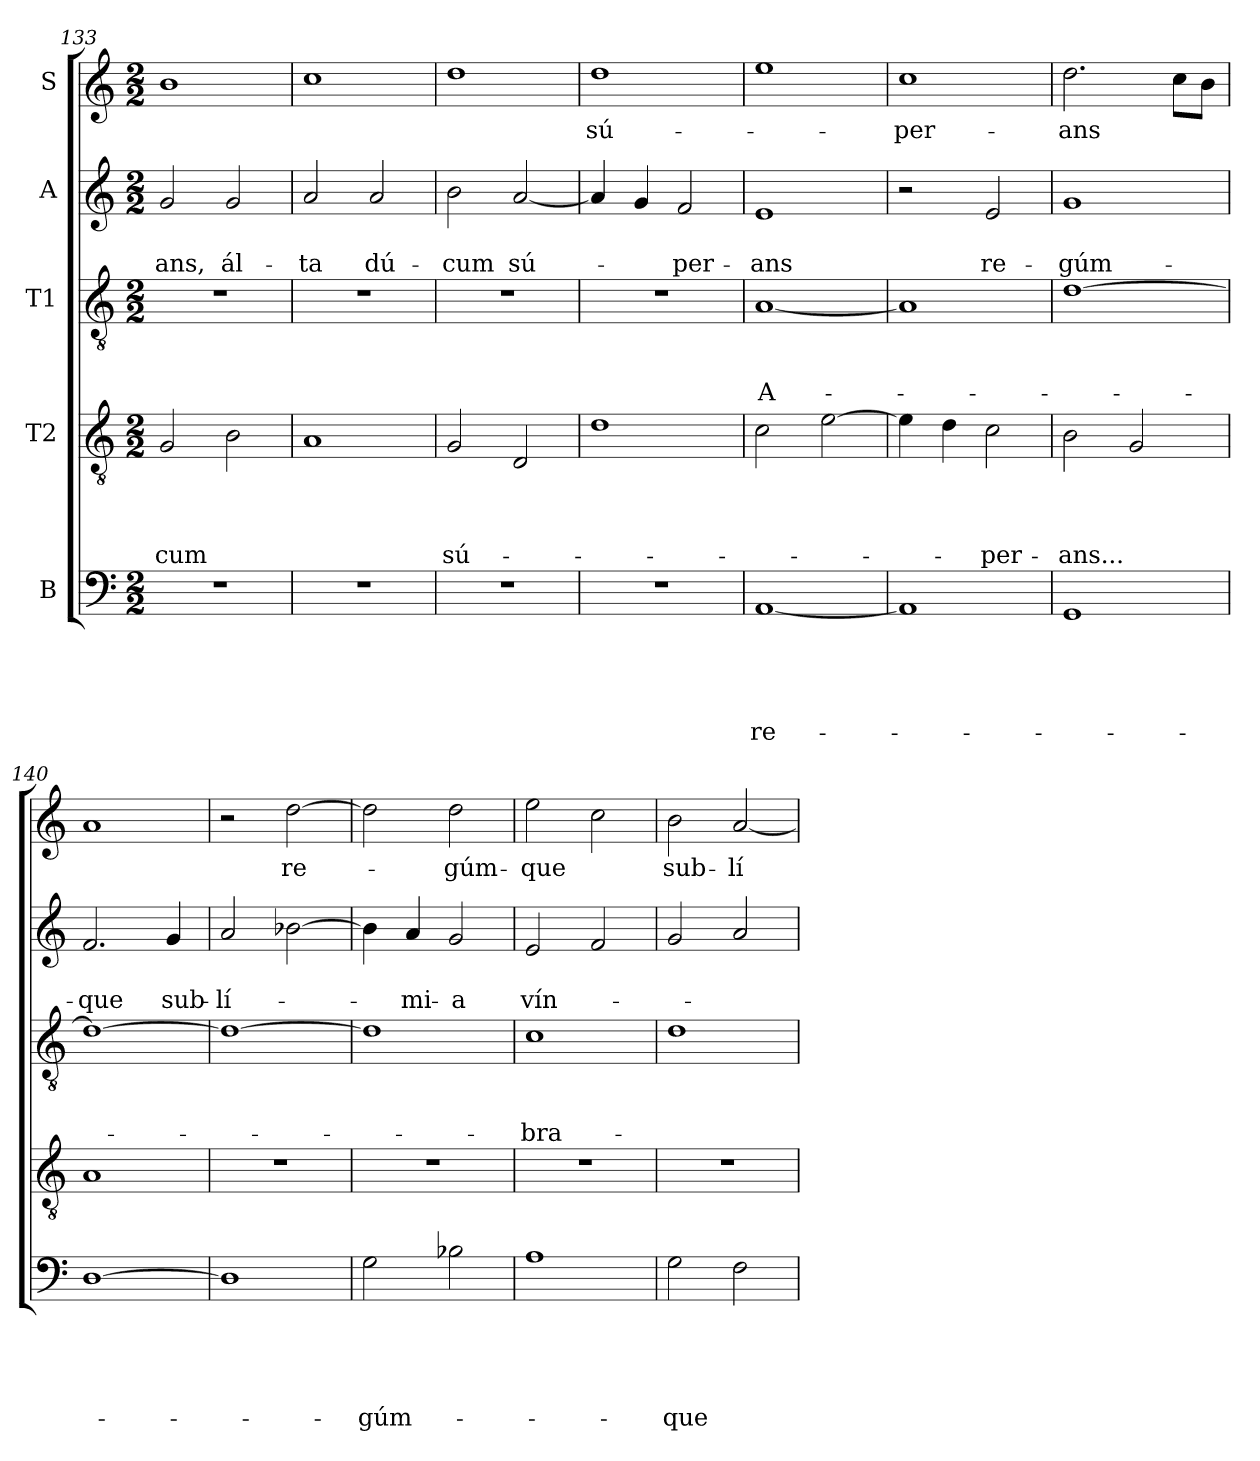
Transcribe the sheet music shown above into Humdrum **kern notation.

**kern	**text	**text	**text	**text	**text	**kern	**text	**text	**text	**text	**kern	**text	**text	**text	**kern	**text	**text	**kern	**text
*part5	*part5	*part5	*part5	*part5	*part5	*part4	*part4	*part4	*part4	*part4	*part3	*part3	*part3	*part3	*part2	*part2	*part2	*part1	*part1
*staff5	*staff5	*staff5	*staff5	*staff5	*staff5	*staff4	*staff4	*staff4	*staff4	*staff4	*staff3	*staff3	*staff3	*staff3	*staff2	*staff2	*staff2	*staff1	*staff1
*I"B	*	*	*	*	*	*I"T2	*	*	*	*	*I"T1	*	*	*	*I"A	*	*	*I"S	*
*clefF4	*	*	*	*	*	*clefGv2	*	*	*	*	*clefGv2	*	*	*	*clefG2	*	*	*clefG2	*
*k[]	*	*	*	*	*	*k[]	*	*	*	*	*k[]	*	*	*	*k[]	*	*	*k[]	*
*C:	*	*	*	*	*	*C:	*	*	*	*	*C:	*	*	*	*C:	*	*	*C:	*
*M2/2	*	*	*	*	*	*M2/2	*	*	*	*	*M2/2	*	*	*	*M2/2	*	*	*M2/2	*
=133	=133	=133	=133	=133	=133	=133	=133	=133	=133	=133	=133	=133	=133	=133	=133	=133	=133	=133	=133
!	!	!	!	!	!	!	!	!	!	!LO:LY:b	!	!	!	!	!	!	!LO:LY:b	!	!
1r	.	.	.	.	.	2G/	.	.	.	-cum	1r	.	.	.	2g/	.	-ans,	1b	.
!	!	!	!	!	!	!	!	!	!	!	!	!	!	!	!	!	!LO:LY:b	!	!
.	.	.	.	.	.	2B\	.	.	.	.	.	.	.	.	2g/	.	ál-	.	.
!!LO:PB:g=z
=134	=134	=134	=134	=134	=134	=134	=134	=134	=134	=134	=134	=134	=134	=134	=134	=134	=134	=134	=134
!	!	!	!	!	!	!	!	!	!	!	!	!	!	!	!	!	!LO:LY:b	!	!
1r	.	.	.	.	.	1A	.	.	.	.	1r	.	.	.	2a/	.	-ta	1cc	.
!	!	!	!	!	!	!	!	!	!	!	!	!	!	!	!	!	!LO:LY:b	!	!
.	.	.	.	.	.	.	.	.	.	.	.	.	.	.	2a/	.	dú-	.	.
=135	=135	=135	=135	=135	=135	=135	=135	=135	=135	=135	=135	=135	=135	=135	=135	=135	=135	=135	=135
!	!	!	!	!	!	!	!	!	!	!LO:LY:b	!	!	!	!	!	!	!LO:LY:b	!	!
1r	.	.	.	.	.	2G/	.	.	.	sú-	1r	.	.	.	2b\	.	-cum	1dd	.
!	!	!	!	!	!	!	!	!	!	!	!	!	!	!	!	!	!LO:LY:b	!	!
.	.	.	.	.	.	2D/	.	.	.	.	.	.	.	.	[2a/	.	sú-	.	.
=136	=136	=136	=136	=136	=136	=136	=136	=136	=136	=136	=136	=136	=136	=136	=136	=136	=136	=136	=136
!	!	!	!	!	!	!	!	!	!	!	!	!	!	!	!	!	!	!	!LO:LY:b
1r	.	.	.	.	.	1d	.	.	.	.	1r	.	.	.	4a/]	.	.	1dd	sú-
.	.	.	.	.	.	.	.	.	.	.	.	.	.	.	4g/	.	.	.	.
!	!	!	!	!	!	!	!	!	!	!	!	!	!	!	!	!	!LO:LY:b	!	!
.	.	.	.	.	.	.	.	.	.	.	.	.	.	.	2f/	.	-per-	.	.
=137	=137	=137	=137	=137	=137	=137	=137	=137	=137	=137	=137	=137	=137	=137	=137	=137	=137	=137	=137
!	!	!	!	!	!LO:LY:b	!	!	!	!	!	!	!	!	!LO:LY:b	!	!	!LO:LY:b	!	!
[1AA	.	.	.	.	re-	2c\	.	.	.	.	[1A	.	.	A-	1e	.	-ans	1ee	.
.	.	.	.	.	.	[2e\	.	.	.	.	.	.	.	.	.	.	.	.	.
=138	=138	=138	=138	=138	=138	=138	=138	=138	=138	=138	=138	=138	=138	=138	=138	=138	=138	=138	=138
!	!	!	!	!	!	!	!	!	!	!	!	!	!	!	!	!	!	!	!LO:LY:b
1AA]	.	.	.	.	.	4e\]	.	.	.	.	1A]	.	.	.	2r	.	.	1cc	-per-
.	.	.	.	.	.	4d\	.	.	.	.	.	.	.	.	.	.	.	.	.
!	!	!	!	!	!	!	!	!	!	!LO:LY:b	!	!	!	!	!	!	!LO:LY:b	!	!
.	.	.	.	.	.	2c\	.	.	.	-per-	.	.	.	.	2e/	.	re-	.	.
=139	=139	=139	=139	=139	=139	=139	=139	=139	=139	=139	=139	=139	=139	=139	=139	=139	=139	=139	=139
!	!	!	!	!	!	!	!	!	!	!LO:LY:b	!	!	!	!	!	!	!LO:LY:b	!	!LO:LY:b
1GG	.	.	.	.	.	2B\	.	.	.	-ans...	[1d	.	.	.	1g	.	-gúm-	2.dd\	-ans
.	.	.	.	.	.	2G/	.	.	.	.	.	.	.	.	.	.	.	.	.
.	.	.	.	.	.	.	.	.	.	.	.	.	.	.	.	.	.	8cc\L	.
.	.	.	.	.	.	.	.	.	.	.	.	.	.	.	.	.	.	8b\J	.
=140	=140	=140	=140	=140	=140	=140	=140	=140	=140	=140	=140	=140	=140	=140	=140	=140	=140	=140	=140
!	!	!	!	!	!	!	!	!	!	!	!	!	!	!	!	!	!LO:LY:b	!	!
[1D	.	.	.	.	.	1A	.	.	.	.	1d_	.	.	.	2.f/	.	-que	1a	.
!	!	!	!	!	!	!	!	!	!	!	!	!	!	!	!	!	!LO:LY:b	!	!
.	.	.	.	.	.	.	.	.	.	.	.	.	.	.	4g/	.	sub-	.	.
!!LO:LB:g=z
=141	=141	=141	=141	=141	=141	=141	=141	=141	=141	=141	=141	=141	=141	=141	=141	=141	=141	=141	=141
!	!	!	!	!	!	!	!	!	!	!	!	!	!	!	!	!	!LO:LY:b	!	!
1D]	.	.	.	.	.	1r	.	.	.	.	1d_	.	.	.	2a/	.	-lí-	2r	.
!	!	!	!	!	!	!	!	!	!	!	!	!	!	!	!	!	!	!	!LO:LY:b
.	.	.	.	.	.	.	.	.	.	.	.	.	.	.	[2b-i\	.	.	[2dd\	re-
=142	=142	=142	=142	=142	=142	=142	=142	=142	=142	=142	=142	=142	=142	=142	=142	=142	=142	=142	=142
!	!	!	!	!	!LO:LY:b	!	!	!	!	!	!	!	!	!	!	!	!	!	!
2G\	.	.	.	.	-gúm-	1r	.	.	.	.	1d]	.	.	.	4b-\]	.	.	2dd\]	.
!	!	!	!	!	!	!	!	!	!	!	!	!	!	!	!	!	!LO:LY:b	!	!
.	.	.	.	.	.	.	.	.	.	.	.	.	.	.	4a/	.	-mi-	.	.
!	!	!	!	!	!	!	!	!	!	!	!	!	!	!	!	!	!LO:LY:b	!	!LO:LY:b
2B-i\	.	.	.	.	.	.	.	.	.	.	.	.	.	.	2g/	.	-a	2dd\	-gúm-
=143	=143	=143	=143	=143	=143	=143	=143	=143	=143	=143	=143	=143	=143	=143	=143	=143	=143	=143	=143
!	!	!	!	!	!	!	!	!	!	!	!	!	!	!LO:LY:b	!	!	!LO:LY:b	!	!LO:LY:b
1A	.	.	.	.	.	1r	.	.	.	.	1c	.	.	-bra-	2e/	.	vín-	2ee\	-que
.	.	.	.	.	.	.	.	.	.	.	.	.	.	.	2f/	.	.	2cc\	.
=144	=144	=144	=144	=144	=144	=144	=144	=144	=144	=144	=144	=144	=144	=144	=144	=144	=144	=144	=144
!	!	!	!	!	!LO:LY:b	!	!	!	!	!	!	!	!	!	!	!	!	!	!LO:LY:b
2G\	.	.	.	.	-que	1r	.	.	.	.	1d	.	.	.	2g/	.	.	2b\	sub-
!	!	!	!	!	!	!	!	!	!	!	!	!	!	!	!	!	!	!	!LO:LY:b
2F\	.	.	.	.	.	.	.	.	.	.	.	.	.	.	2a/	.	.	[2a/	-lí-
=	=	=	=	=	=	=	=	=	=	=	=	=	=	=	=	=	=	=	=
*-	*-	*-	*-	*-	*-	*-	*-	*-	*-	*-	*-	*-	*-	*-	*-	*-	*-	*-	*-
